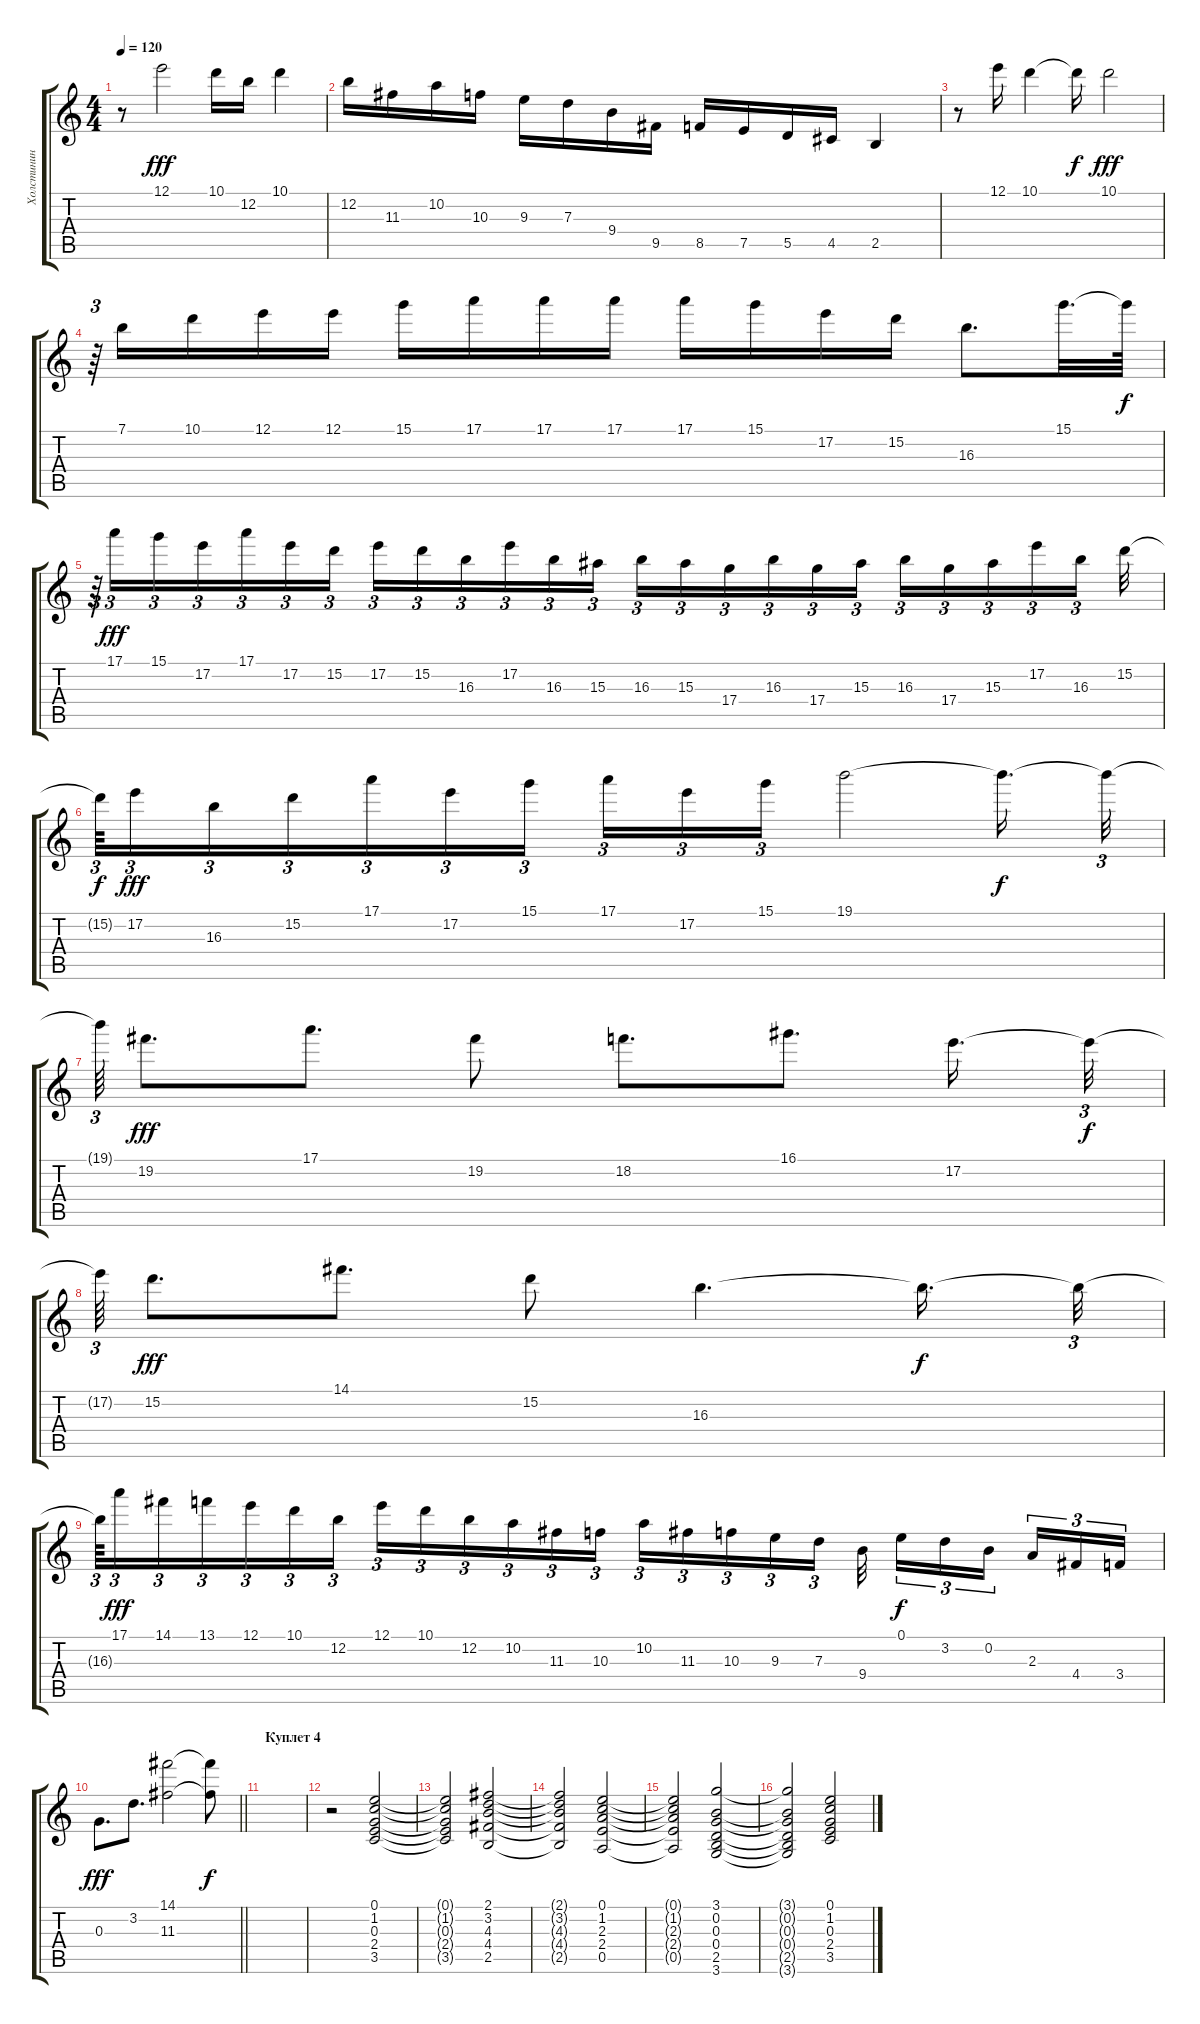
\track ("Холстинин" "Холстинин") {instrument distortionguitar}
\staff {score tabs}
\tuning (E4 B3 G3 D3 A2 E2) {hide}
\ts (4 4)
\tempo 120
\clef g2
\ks c
r.8{dy fff} 12.1.2 10.1.16 12.2.16 10.1.4 |
12.2.16 11.3.16 10.2.16 10.3.16 9.3.16 7.3.16 9.4.16 9.5.16 8.5.16 7.5.16 5.5.16 4.5.16 2.5.4 |
r.8 12.1.16 10.1.4 10.1{t}.16{dy f} 10.1.2{dy fff} |
r.64{tu (3 2)} 7.1.16 10.1.16 12.1.16 12.1.16 15.1.16 17.1.16 17.1.16 17.1.16 17.1.16 15.1.16 17.2.16 15.2.16 16.3.8{d} 15.1.32{d} 15.1{t}.64{dy f} |
r.64{tu (3 2)} 17.1.16{tu (3 2) dy fff} 15.1.16{tu (3 2)} 17.2.16{tu (3 2)} 17.1.16{tu (3 2)} 17.2.16{tu (3 2)} 15.2.16{tu (3 2)} 17.2.16{tu (3 2)} 15.2.16{tu (3 2)} 16.3.16{tu (3 2)} 17.2.16{tu (3 2)} 16.3.16{tu (3 2)} 15.3.16{tu (3 2)} 16.3.16{tu (3 2)} 15.3.16{tu (3 2)} 17.4.16{tu (3 2)} 16.3.16{tu (3 2)} 17.4.16{tu (3 2)} 15.3.16{tu (3 2)} 16.3.16{tu (3 2)} 17.4.16{tu (3 2)} 15.3.16{tu (3 2)} 17.2.16{tu (3 2)} 16.3.16{tu (3 2) beam splitsecondary} 15.2.32 |
15.2{t}.64{tu (3 2) dy f} 17.2.16{tu (3 2) dy fff} 16.3.16{tu (3 2)} 15.2.16{tu (3 2)} 17.1.16{tu (3 2)} 17.2.16{tu (3 2)} 15.1.16{tu (3 2)} 17.1.16{tu (3 2)} 17.2.16{tu (3 2)} 15.1.16{tu (3 2)} 19.1.2 19.1{t}.16{d dy f} 19.1{t}.32{tu (3 2)} |
19.1{t}.64{tu (3 2)} 19.2.8{d dy fff} 17.1.8{d} 19.2.8 18.2.8{d} 16.1.8{d} 17.2.16{d} 17.2{t}.32{tu (3 2) dy f} |
17.2{t}.64{tu (3 2)} 15.2.8{d dy fff} 14.1.8{d} 15.2.8 16.3.4{d} 16.3{t}.16{d dy f} 16.3{t}.32{tu (3 2)} |
16.3{t}.64{tu (3 2)} 17.1.16{tu (3 2) dy fff} 14.1.16{tu (3 2)} 13.1.16{tu (3 2)} 12.1.16{tu (3 2)} 10.1.16{tu (3 2)} 12.2.16{tu (3 2)} 12.1.16{tu (3 2)} 10.1.16{tu (3 2)} 12.2.16{tu (3 2)} 10.2.16{tu (3 2)} 11.3.16{tu (3 2)} 10.3.16{tu (3 2)} 10.2.16{tu (3 2)} 11.3.16{tu (3 2)} 10.3.16{tu (3 2)} 9.3.16{tu (3 2)} 7.3.16{tu (3 2) beam splitsecondary} 9.4.32 0.1.16{tu (3 2) dy f} 3.2.16{tu (3 2)} 0.2.16{tu (3 2) beam splitsecondary} 2.3.16{tu (3 2)} 4.4.16{tu (3 2)} 3.4.16{tu (3 2)} |
\barLineRight lightlight
0.3.8{d dy fff} 3.2.8{d} (14.1 11.3).2 (14.1{t} 11.3{t}).8{dy f} |
\section ("" "Куплет 4")
|
r.2{instrument acousticguitarsteel} (0.1 1.2 0.3 2.4 3.5).2 |
(0.1{t} 1.2{t} 0.3{t} 2.4{t} 3.5{t}).2 (2.1 3.2 4.3 4.4 2.5).2 |
(2.1{t} 3.2{t} 4.3{t} 4.4{t} 2.5{t}).2 (0.1 1.2 2.3 2.4 0.5).2 |
(0.1{t} 1.2{t} 2.3{t} 2.4{t} 0.5{t}).2 (3.1 0.2 0.3 0.4 2.5 3.6).2 |
(3.1{t} 0.2{t} 0.3{t} 0.4{t} 2.5{t} 3.6{t}).2 (0.1 1.2 0.3 2.4 3.5).2
